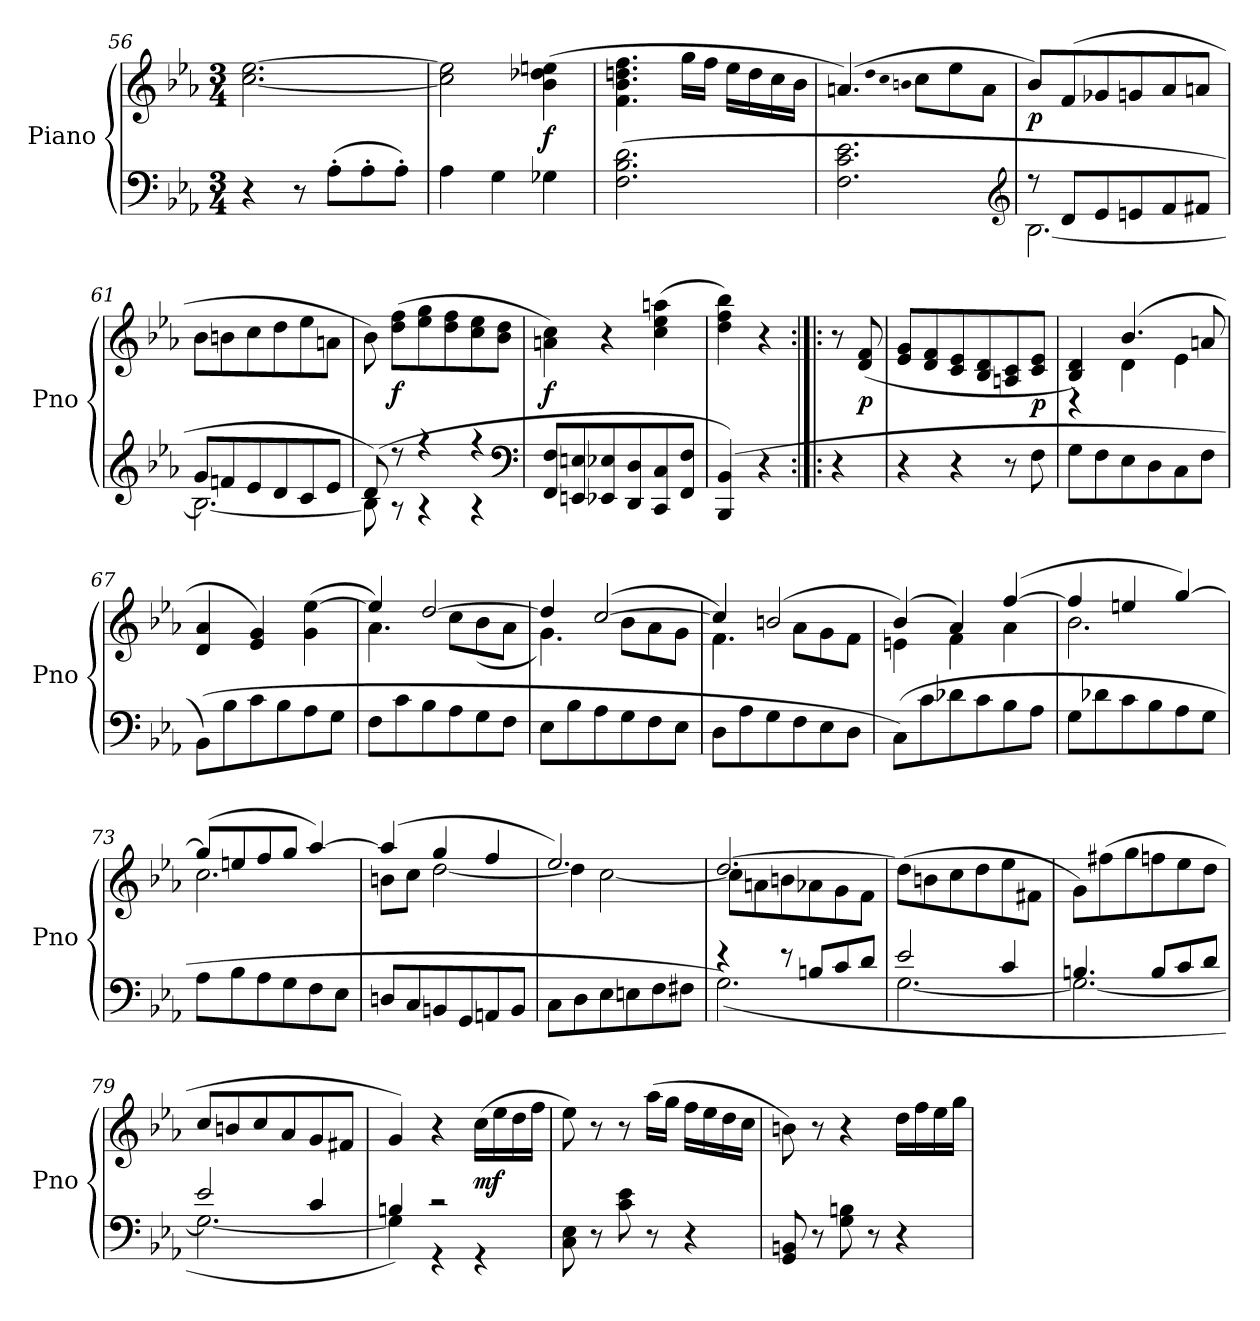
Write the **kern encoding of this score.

**kern	**kern	**dynam
*part1	*part1	*part1
*staff2	*staff1	*staff1/2
*I"Piano	*	*
*I'Pno	*	*
*clefF4	*clefG2	*
*k[b-e-a-]	*k[b-e-a-]	*
*E-:	*E-:	*
*M3/4	*M3/4	*
=56	=56	=56
4r	[2.cc\ [2.ee-\	.
8r	.	.
(8A-'\L	.	.
8A-'\	.	.
8A-'\J)	.	.
=57	=57	=57
4A-\	2cc]\ 2ee-]\	.
4G\	.	.
4G-X\	(4b-\ 4dd-X\ 4een\	f
=58	=58	=58
(2.F\ 2.B-\ 2.d\	4.f\ 4.b-\ 4.ddn\ 4.ff\	.
.	16gg\LL	.
.	16ff\JJ	.
.	16ee-\LL	.
.	16dd\	.
.	16cc\	.
.	16b-\JJ	.
=59	=59	=59
2.F\ 2.c\ 2.e-\	(4.an/)	.
.	qdd	.
.	qcc	.
.	qbn	.
.	8cc\L	.
.	8ee-\	.
.	8a\J	.
*clefG2	*	*
=60	=60	=60
*^	*	*
8r	[2.B-\	8b-/L)	p
8d/L	.	(8f/	.
8e-/	.	8g-X/	.
8en/	.	8gn/	.
8f/	.	8a-/	.
8f#X/J	.	8an/J	.
=61	=61	=61	=61
8g/L	2.B-\_	8b-\L	.
8fn/	.	8bn\	.
8e-/	.	8cc\	.
8d/	.	8dd\	.
8c/	.	8ee-\	.
8e-/J	.	8an\J	.
=62	=62	=62	=62
(8d/)	8B-\]	8b-\)	.
8r	8r	(8dd\ 8ff\L	f
4r	4r	8ee-\ 8gg\	.
.	.	8dd\ 8ff\	.
4r	4r	8cc\ 8ee-\	.
.	.	8b-\ 8dd\J	.
*v	*v	*	*
*clefF4	*	*
=63	=63	=63
8FF/ 8F/L	4an\ 4cc\)	f
8EEn/ 8En/	.	.
8EE-X/ 8E-X/	4r	.
8DD/ 8D/	.	.
8CC/ 8C/	(4cc\ 4ee-\ 4aan\	.
8FF/ 8F/J	.	.
=64	=64	=64
(4BBB-/ 4BB-/)	4dd\ 4ff\ 4bb-\)	.
4r	4r	.
=:|!|:	=:|!|:	=:|!|:
4r	8r	.
.	(8d/ 8f/	p
=65	=65	=65
4r	8e-/ 8g/L	.
.	8d/ 8f/	.
4r	8c/ 8e-/	.
.	8B-/ 8d/	.
8r	8An/ 8c/	.
8F\	8c/ 8e-/J	p
=66	=66	=66
*	*^	*
8G\L	4B-/ 4d/)	4r	.
8F\	.	.	.
8E-\	(4.b-/	4d\	.
8D\	.	.	.
8C\	.	4e-\	.
8F\J	8an/	.	.
*	*v	*v	*
=67	=67	=67
(8BB-\L)	4d/ 4a-/	.
8B-\	.	.
8c\	4e-/ 4g/)	.
8B-\	.	.
8A-\	(4g\ [4ee-\	.
8G\J	.	.
=68	=68	=68
*	*^	*
8F\L	4ee-/]	4.a-\)	.
8c\	.	.	.
8B-\	[2dd/	.	.
8A-\	.	8cc\L	.
8G\	.	(8b-\	.
8F\J	.	8a-\J	.
=69	=69	=69	=69
8E-\L	4dd/]	4.g\)	.
8B-\	.	.	.
8A-\	([2cc/	.	.
8G\	.	8b-\L	.
8F\	.	8a-\	.
8E-\J	.	8g\J	.
=70	=70	=70	=70
8D\L	4cc/]	4.f\)	.
8A-\	.	.	.
8G\	(2bn/	.	.
8F\	.	8a-\L	.
8E-\	.	8g\	.
8D\J	.	8f\J	.
=71	=71	=71	=71
(8C\L)	(4b-/)	4en\	.
8c\	.	.	.
8d-X\	4a-/)	4f\	.
8c\	.	.	.
8B-\	([4ff/	4a-\	.
8A-\J	.	.	.
=72	=72	=72	=72
8G\L	4ff/]	2.b-\	.
8d-X\	.	.	.
8c\	4een/	.	.
8B-\	.	.	.
8A-\	[4gg/)	.	.
8G\J	.	.	.
=73	=73	=73	=73
8A-\L	(8gg/L]	2.cc\	.
8B-\	8een/	.	.
8A-\	8ff/	.	.
8G\	8gg/J	.	.
8F\	[4aa-/)	.	.
8E-\J	.	.	.
=74	=74	=74	=74
8Dn/L	(4aa-/]	8bn\L	.
8C/	.	8cc\J	.
8BBn/	4gg/	[2dd\	.
8GG/	.	.	.
8AAn/	4ff/	.	.
8BB/J	.	.	.
=75	=75	=75	=75
8C\L	2.ee-/)	4dd\]	.
8D\	.	.	.
8E-\	.	[2cc\	.
8En\	.	.	.
8F\	.	.	.
8F#X\J	.	.	.
=76	=76	=76	=76
*^	*	*	*
4r	(2.G\)	[2.dd/	8cc\L]	.
.	.	.	8an\	.
8r	.	.	8bn\	.
8Bn/L	.	.	8a-X\	.
8c/	.	.	8g\	.
8d/J	.	.	8f\J	.
*	*	*v	*v	*
=77	=77	=77	=77
2e-/	[2.G\	(8dd\L]	.
.	.	8bn\	.
.	.	8cc\	.
.	.	8dd\	.
4c/	.	8ee-\	.
.	.	8f#X\J	.
=78	=78	=78	=78
4.Bn/	2.G\_	8g\L)	.
.	.	(8ff#X\	.
.	.	8gg\	.
8B/L	.	8ffn\	.
8c/	.	8ee-\	.
8d/J	.	8dd\J	.
=79	=79	=79	=79
2e-/	2.G\_	8cc/L	.
.	.	8bn/	.
.	.	8cc/	.
.	.	8a-/	.
4c/	.	8g/	.
.	.	8f#X/J	.
=80	=80	=80	=80
4Bn/)	4G\]	4g/)	.
2r	4r	4r	.
.	4r	(16cc\LL	mf
.	.	16ee-\	.
.	.	16dd\	.
.	.	16ff\JJ	.
*v	*v	*	*
=81	=81	=81
8C\ 8E-\	8ee-\)	.
8r	8r	.
8c\ 8e-\	8r	.
8r	(16aa-\LL	.
.	16gg\JJ	.
4r	16ff\LL	.
.	16ee-\	.
.	16dd\	.
.	16cc\JJ	.
=82	=82	=82
8GG/ 8BBn/	8bn\)	.
8r	8r	.
8G\ 8Bn\	4r	.
8r	.	.
4r	16dd\LL	.
.	16ff\	.
.	16ee-\	.
.	16gg\JJ	.
=	=	=
*-	*-	*-
